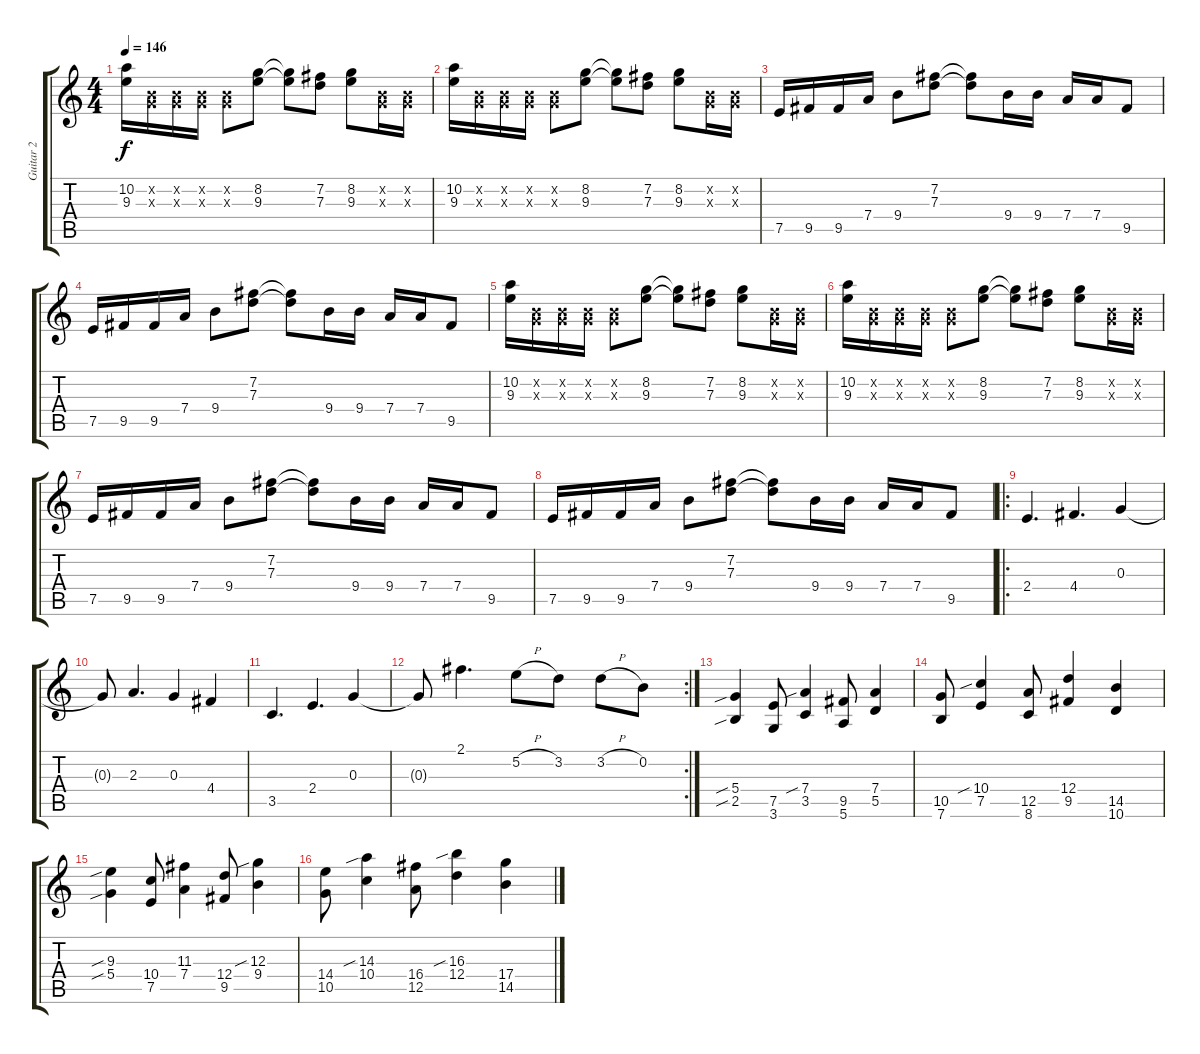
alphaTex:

\track ("Guitar 2" "Guitar 2") {instrument overdrivenguitar}
\staff {score tabs}
\tuning (E4 B3 G3 D3 A2 E2) {hide}
\ts (4 4)
\tempo 146
\clef g2
\ks c
(10.2 9.3).16{dy f} (0.2{x} 0.3{x}).16 (0.2{x} 0.3{x}).16 (0.2{x} 0.3{x}).16 (0.2{x} 0.3{x}).8 (8.2 9.3).8 (8.2{t} 9.3{t}).8 (7.2 7.3).8 (8.2 9.3).8 (0.2{x} 0.3{x}).16 (0.2{x} 0.3{x}).16 |
(10.2 9.3).16 (0.2{x} 0.3{x}).16 (0.2{x} 0.3{x}).16 (0.2{x} 0.3{x}).16 (0.2{x} 0.3{x}).8 (8.2 9.3).8 (8.2{t} 9.3{t}).8 (7.2 7.3).8 (8.2 9.3).8 (0.2{x} 0.3{x}).16 (0.2{x} 0.3{x}).16 |
7.5.16 9.5.16 9.5.16 7.4.16 9.4.8 (7.2 7.3).8 (7.2{t} 7.3{t}).8 9.4.16 9.4.16 7.4.16 7.4.16 9.5.8 |
7.5.16 9.5.16 9.5.16 7.4.16 9.4.8 (7.2 7.3).8 (7.2{t} 7.3{t}).8 9.4.16 9.4.16 7.4.16 7.4.16 9.5.8 |
(10.2 9.3).16 (0.2{x} 0.3{x}).16 (0.2{x} 0.3{x}).16 (0.2{x} 0.3{x}).16 (0.2{x} 0.3{x}).8 (8.2 9.3).8 (8.2{t} 9.3{t}).8 (7.2 7.3).8 (8.2 9.3).8 (0.2{x} 0.3{x}).16 (0.2{x} 0.3{x}).16 |
(10.2 9.3).16 (0.2{x} 0.3{x}).16 (0.2{x} 0.3{x}).16 (0.2{x} 0.3{x}).16 (0.2{x} 0.3{x}).8 (8.2 9.3).8 (8.2{t} 9.3{t}).8 (7.2 7.3).8 (8.2 9.3).8 (0.2{x} 0.3{x}).16 (0.2{x} 0.3{x}).16 |
7.5.16 9.5.16 9.5.16 7.4.16 9.4.8 (7.2 7.3).8 (7.2{t} 7.3{t}).8 9.4.16 9.4.16 7.4.16 7.4.16 9.5.8 |
7.5.16 9.5.16 9.5.16 7.4.16 9.4.8 (7.2 7.3).8 (7.2{t} 7.3{t}).8 9.4.16 9.4.16 7.4.16 7.4.16 9.5.8 |
\ro
2.4.4{d} 4.4.4{d} 0.3.4 |
0.3{t}.8 2.3.4{d} 0.3.4 4.4.4 |
3.5.4{d} 2.4.4{d} 0.3.4 |
\rc 2
0.3{t}.8 2.1.4{d} 5.2{h}.8 3.2.8 3.2{h}.8 0.2.8 |
(5.4{sib} 2.5{sib}).4 (7.5 3.6).8 (7.4{sib} 3.5).4 (9.5 5.6).8 (7.4 5.5).4 |
(10.5 7.6).8 (10.4{sib} 7.5).4 (12.5 8.6).8 (12.4 9.5).4 (14.5 10.6).4 |
(9.3{sib} 5.4{sib}).4 (10.4 7.5).8 (11.3 7.4).4 (12.4 9.5).8 (12.3{sib} 9.4).4 |
(14.4 10.5).8 (14.3{sib} 10.4).4 (16.4 12.5).8 (16.3{sib} 12.4).4 (17.4 14.5).4
